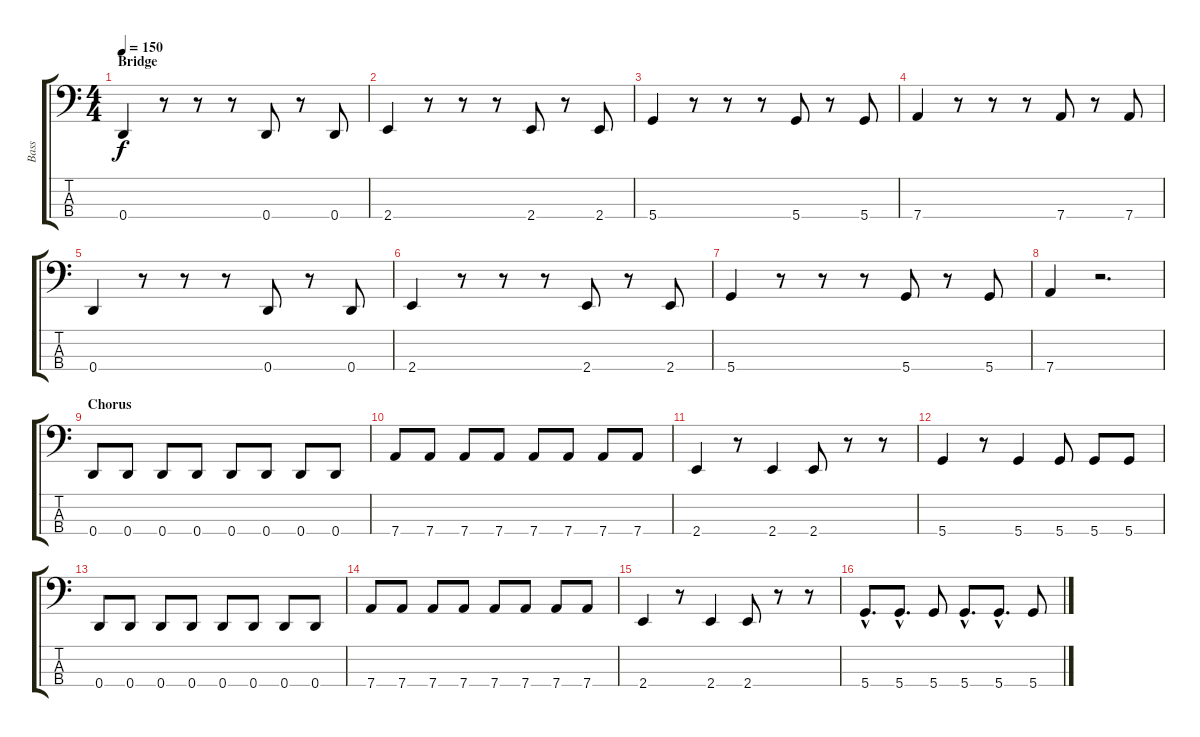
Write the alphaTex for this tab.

\track ("Bass" "Bass") {instrument electricbassfinger}
\staff {score tabs}
\tuning (G2 D2 A1 D1) {hide}
\ts (4 4)
\section ("" "Bridge")
\tempo 150
\clef f4
\ks c
0.4.4{dy f} r.8 r.8 r.8 0.4.8 r.8 0.4.8 |
2.4.4 r.8 r.8 r.8 2.4.8 r.8 2.4.8 |
5.4.4 r.8 r.8 r.8 5.4.8 r.8 5.4.8 |
7.4.4 r.8 r.8 r.8 7.4.8 r.8 7.4.8 |
0.4.4 r.8 r.8 r.8 0.4.8 r.8 0.4.8 |
2.4.4 r.8 r.8 r.8 2.4.8 r.8 2.4.8 |
5.4.4 r.8 r.8 r.8 5.4.8 r.8 5.4.8 |
7.4.4 r.2{d} |
\section ("" "Chorus")
0.4.8 0.4.8 0.4.8 0.4.8 0.4.8 0.4.8 0.4.8 0.4.8 |
7.4.8 7.4.8 7.4.8 7.4.8 7.4.8 7.4.8 7.4.8 7.4.8 |
2.4.4 r.8 2.4.4 2.4.8 r.8 r.8 |
5.4.4 r.8 5.4.4 5.4.8 5.4.8 5.4.8 |
0.4.8 0.4.8 0.4.8 0.4.8 0.4.8 0.4.8 0.4.8 0.4.8 |
7.4.8 7.4.8 7.4.8 7.4.8 7.4.8 7.4.8 7.4.8 7.4.8 |
2.4.4 r.8 2.4.4 2.4.8 r.8 r.8 |
5.4{hac}.8{d} 5.4{hac}.8{d} 5.4.8 5.4{hac}.8{d} 5.4{hac}.8{d} 5.4.8
